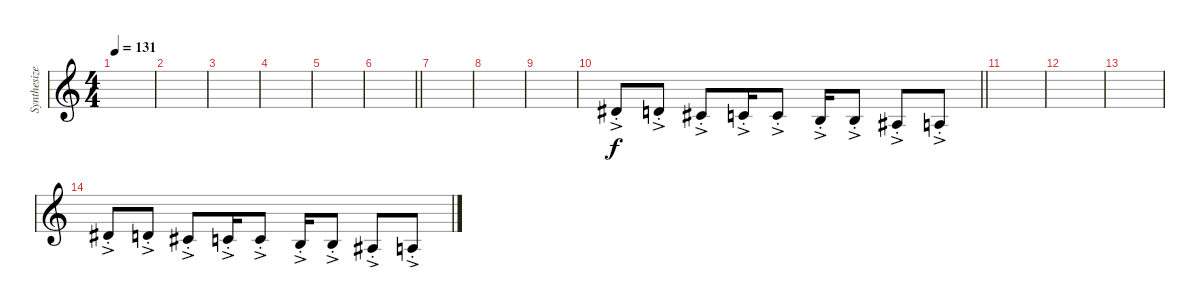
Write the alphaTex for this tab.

\track ("Synthesizer" "Synthesize") {instrument pad2warm}
\staff {score}
\tuning (E4 B3 G3 D3 A2 E2 B1) {hide}
\ts (4 4)
\tempo 131
\clef g2
\ks c
|
|
|
|
|
\barLineRight lightlight
|
|
|
|
\barLineRight lightlight
4.2{ac st}.8 3.2{ac st}.8 2.2{ac st}.8 1.2{ac st}.16 1.2{ac st}.8 0.2{ac st}.16 0.2{ac st}.8 3.3{ac st}.8 2.3{ac st}.8 |
|
|
|
4.2{ac st}.8 3.2{ac st}.8 2.2{ac st}.8 1.2{ac st}.16 1.2{ac st}.8 0.2{ac st}.16 0.2{ac st}.8 3.3{ac st}.8 2.3{ac st}.8
